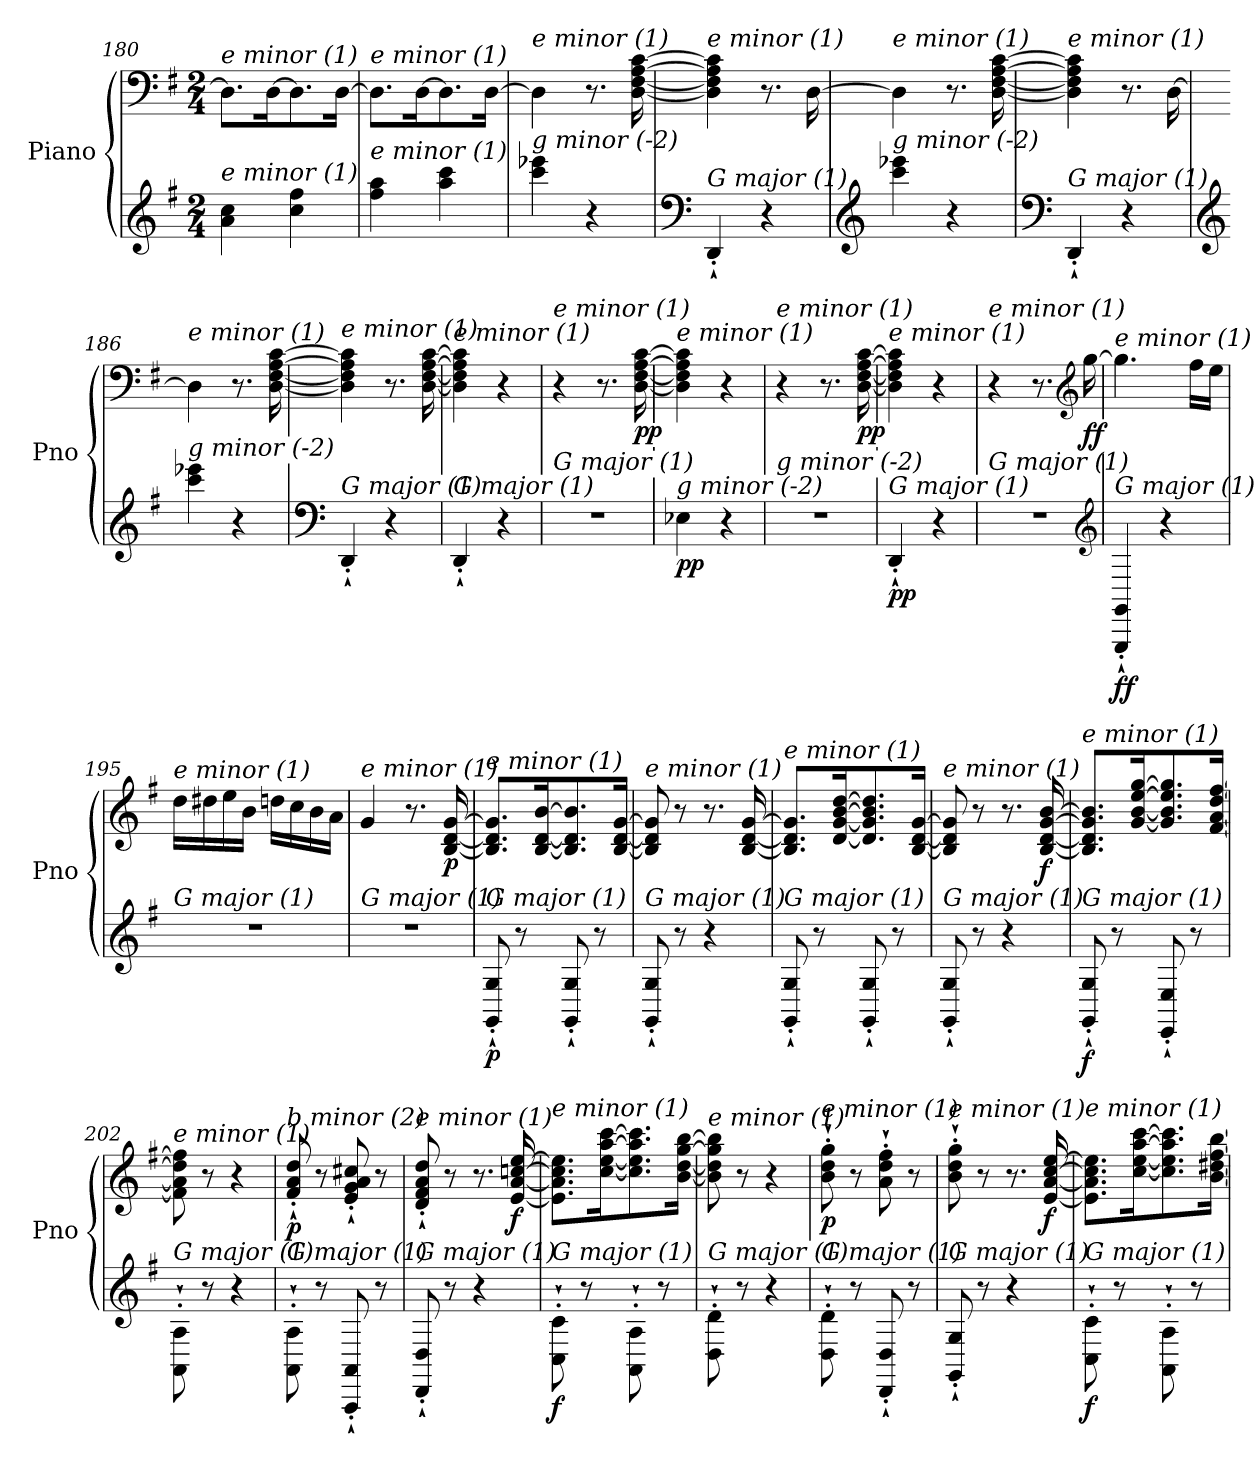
**kern	**kern	**dynam
*part1	*part1	*part1
*staff2	*staff1	*staff1/2
*I"Piano	*	*
*I'Pno	*	*
*clefG2	*clefF4	*
*k[f#]	*k[f#]	*
*M2/4	*M2/4	*
=180	=180	=180
!	!LO:TX:i:t=e minor (1)	!
!LO:TX:i:t=e minor (1)	!	!
4a\ 4cc\	8.D\L]	.
.	[16D\K	.
4cc\ 4ff#\	8.D\]	.
.	[16D\Jk	.
=181	=181	=181
!	!LO:TX:i:t=e minor (1)	!
!LO:TX:i:t=e minor (1)	!	!
4ff#\ 4aa\	8.D\L]	.
.	[16D\K	.
4aa\ 4ccc\	8.D\]	.
.	[16D\Jk	.
=182	=182	=182
!	!LO:TX:i:t=e minor (1)	!
!LO:TX:i:t=g minor (-2)	!	!
4ccc\ 4eee-X\	4D\]	.
4r	8.r	.
.	[16D\ [16F#\ [16A\ [16c\	.
=183	=183	=183
*clefF4	*	*
!	!LO:TX:i:t=e minor (1)	!
!LO:TX:i:t=G major (1)	!	!
4DD'`/	4D\] 4F#\] 4A\] 4c\]	.
4r	8.r	.
.	[16D\	.
=184	=184	=184
*clefG2	*	*
!	!LO:TX:i:t=e minor (1)	!
!LO:TX:i:t=g minor (-2)	!	!
4ccc\ 4eee-X\	4D\]	.
4r	8.r	.
.	[16D\ [16F#\ [16A\ [16c\	.
=185	=185	=185
*clefF4	*	*
!	!LO:TX:i:t=e minor (1)	!
!LO:TX:i:t=G major (1)	!	!
4DD'`/	4D\] 4F#\] 4A\] 4c\]	.
4r	8.r	.
.	[16D\	.
!!LO:LB:g=z
=186	=186	=186
*clefG2	*	*
!	!LO:TX:i:t=e minor (1)	!
!LO:TX:i:t=g minor (-2)	!	!
4ccc\ 4eee-X\	4D\]	.
4r	8.r	.
.	[16D\ [16F#\ [16A\ [16c\	.
=187	=187	=187
*clefF4	*	*
!	!LO:TX:i:t=e minor (1)	!
!LO:TX:i:t=G major (1)	!	!
4DD'`/	4D\] 4F#\] 4A\] 4c\]	.
4r	8.r	.
.	[16D\ [16F#\ [16A\ [16c\	.
=188	=188	=188
!	!LO:TX:i:t=e minor (1)	!
!LO:TX:i:t=G major (1)	!	!
4DD'`/	4D\] 4F#\] 4A\] 4c\]	.
4r	4r	.
=189	=189	=189
!	!LO:TX:i:t=e minor (1)	!
!LO:TX:i:t=G major (1)	!	!
2r	4r	.
.	8.r	.
!	!	!LO:DY:b
.	[16D\ [16F#\ [16A\ [16c\	pp
=190	=190	=190
!	!LO:TX:i:t=e minor (1)	!
!LO:TX:i:t=g minor (-2)	!	!
!	!	!LO:DY:b=2
4E-X\	4D\] 4F#\] 4A\] 4c\]	pp
4r	4r	.
=191	=191	=191
!	!LO:TX:i:t=e minor (1)	!
!LO:TX:i:t=g minor (-2)	!	!
2r	4r	.
.	8.r	.
!	!	!LO:DY:b
.	[16D\ [16F#\ [16A\ [16c\	pp
=192	=192	=192
!	!LO:TX:i:t=e minor (1)	!
!LO:TX:i:t=G major (1)	!	!
!	!	!LO:DY:b=2
4DD'`/	4D\] 4F#\] 4A\] 4c\]	pp
4r	4r	.
=193	=193	=193
!	!LO:TX:i:t=e minor (1)	!
!LO:TX:i:t=G major (1)	!	!
2r	4r	.
.	8.r	.
*clefG2	*clefG2	*
!	!	!LO:DY:b
.	[16gg\	ff
=194	=194	=194
!	!LO:TX:i:t=e minor (1)	!
!LO:TX:i:t=G major (1)	!	!
!	!	!LO:DY:b=2
4GGG/'` 4GG/'`	4.gg\]	ff
4r	.	.
.	16ff#\LL	.
.	16ee\JJ	.
=195	=195	=195
!	!LO:TX:i:t=e minor (1)	!
!LO:TX:i:t=G major (1)	!	!
2r	16dd\LL	.
.	16dd#X\	.
.	16ee\	.
.	16b\JJ	.
.	16ddn\LL	.
.	16cc\	.
.	16b\	.
.	16a\JJ	.
!!LO:PB:g=z
=196	=196	=196
!	!LO:TX:i:t=e minor (1)	!
!LO:TX:i:t=G major (1)	!	!
2r	4g/	.
.	8.r	.
!	!	!LO:DY:b
.	[16B/ [16d/ [16g/	p
=197	=197	=197
!	!LO:TX:i:t=e minor (1)	!
!LO:TX:i:t=G major (1)	!	!
!	!	!LO:DY:b=2
8GG/'` 8G/'`	8.B/] 8.d/] 8.g/]L	p
8r	.	.
.	[16B/ [16d/ [16b/K	.
8GG/'` 8G/'`	8.B/] 8.d/] 8.b/]	.
8r	.	.
.	[16B/ [16d/ [16g/Jk	.
=198	=198	=198
!	!LO:TX:i:t=e minor (1)	!
!LO:TX:i:t=G major (1)	!	!
8GG/'` 8G/'`	8B/] 8d/] 8g/]	.
8r	8r	.
4r	8.r	.
.	[16B/ [16d/ [16g/	.
=199	=199	=199
!	!LO:TX:i:t=e minor (1)	!
!LO:TX:i:t=G major (1)	!	!
8GG/'` 8G/'`	8.B/] 8.d/] 8.g/]L	.
8r	.	.
.	[16d/ [16g/ [16b/ [16dd/K	.
8GG/'` 8G/'`	8.d/] 8.g/] 8.b/] 8.dd/]	.
8r	.	.
.	[16B/ [16d/ [16g/Jk	.
=200	=200	=200
!	!LO:TX:i:t=e minor (1)	!
!LO:TX:i:t=G major (1)	!	!
8GG/'` 8G/'`	8B/] 8d/] 8g/]	.
8r	8r	.
4r	8.r	.
!	!	!LO:DY:b
.	[16B/ [16d/ [16g/ [16b/	f
=201	=201	=201
!	!LO:TX:i:t=e minor (1)	!
!LO:TX:i:t=G major (1)	!	!
!	!	!LO:DY:b=2
8GG/'` 8G/'`	8.B/] 8.d/] 8.g/] 8.b/]L	f
8r	.	.
.	[16g/ [16b/ [16ee/ [16gg/K	.
8EE/'` 8E/'`	8.g/] 8.b/] 8.ee/] 8.gg/]	.
8r	.	.
.	[16f#/ [16a/ [16dd/ [16ff#/Jk	.
=202	=202	=202
!	!LO:TX:i:t=e minor (1)	!
!LO:TX:i:t=G major (1)	!	!
8AA\'` 8A\'`	8f#\] 8a\] 8dd\] 8ff#\]	.
8r	8r	.
4r	4r	.
=203	=203	=203
!	!LO:TX:i:t=b minor (2)	!
!LO:TX:i:t=G major (1)	!	!
!	!	!LO:DY:b
8AA\'` 8A\'`	8f#/'` 8a/'` 8dd/'`	p
8r	8r	.
8AAA/'` 8AA/'`	8e/'` 8g/'` 8a/'` 8cc#X/'`	.
8r	8r	.
!!LO:PB:g=z
=204	=204	=204
!	!LO:TX:i:t=e minor (1)	!
!LO:TX:i:t=G major (1)	!	!
8DD/'` 8D/'`	8d/'` 8f#/'` 8a/'` 8dd/'`	.
8r	8r	.
4r	8.r	.
!	!	!LO:DY:b
.	[16e/ [16a/ [16ccn/ [16ee/	f
=205	=205	=205
!	!LO:TX:i:t=e minor (1)	!
!LO:TX:i:t=G major (1)	!	!
!	!	!LO:DY:b=2
8C\'` 8c\'`	8.e\] 8.a\] 8.cc\] 8.ee\]L	f
8r	.	.
.	[16cc\ [16ee\ [16aa\ [16ccc\K	.
8AA\'` 8A\'`	8.cc\] 8.ee\] 8.aa\] 8.ccc\]	.
8r	.	.
.	[16b\ [16dd\ [16gg\ [16bb\Jk	.
=206	=206	=206
!	!LO:TX:i:t=e minor (1)	!
!LO:TX:i:t=G major (1)	!	!
8D\'` 8d\'`	8b\] 8dd\] 8gg\] 8bb\]	.
8r	8r	.
4r	4r	.
=207	=207	=207
!	!LO:TX:i:t=e minor (1)	!
!LO:TX:i:t=G major (1)	!	!
!	!	!LO:DY:b
8D\'` 8d\'`	8b\'` 8dd\'` 8gg\'`	p
8r	8r	.
8DD/'` 8D/'`	8a\'` 8dd\'` 8ff#\'`	.
8r	8r	.
=208	=208	=208
!	!LO:TX:i:t=e minor (1)	!
!LO:TX:i:t=G major (1)	!	!
8GG/'` 8G/'`	8b\'` 8dd\'` 8gg\'`	.
8r	8r	.
4r	8.r	.
!	!	!LO:DY:b
.	[16e/ [16a/ [16cc/ [16ee/	f
=209	=209	=209
!	!LO:TX:i:t=e minor (1)	!
!LO:TX:i:t=G major (1)	!	!
!	!	!LO:DY:b=2
8C\'` 8c\'`	8.e\] 8.a\] 8.cc\] 8.ee\]L	f
8r	.	.
.	[16cc\ [16ee\ [16aa\ [16ccc\K	.
8AA\'` 8A\'`	8.cc\] 8.ee\] 8.aa\] 8.ccc\]	.
8r	.	.
.	[16b\ [16dd#X\ [16ff#\ [16bb\Jk	.
=	=	=
*-	*-	*-
